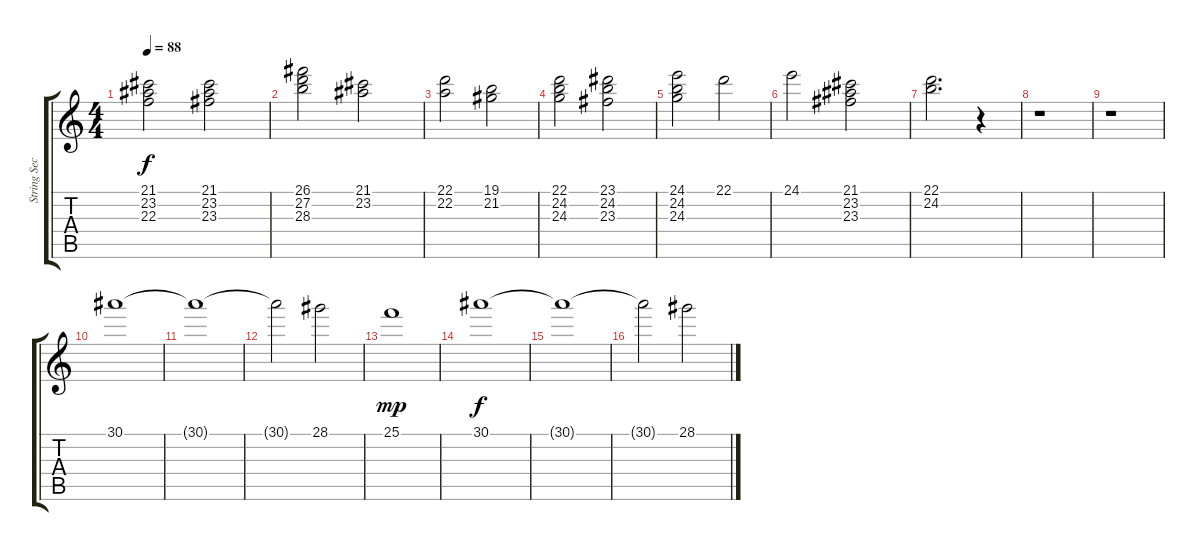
\track ("String Section" "String Sec") {instrument stringensemble1}
\staff {score tabs}
\tuning (E4 B3 G3 D3 A2 E2) {hide}
\ts (4 4)
\tempo 88
\clef g2
\ks c
(21.1 23.2 22.3).2{dy f} (21.1 23.2 23.3).2 |
(26.1 27.2 28.3).2 (21.1 23.2).2 |
(22.1 22.2).2 (19.1 21.2).2 |
(22.1 24.2 24.3).2 (23.1 24.2 23.3).2 |
(24.1 24.2 24.3).2 22.1.2 |
24.1.2 (21.1 23.2 23.3).2 |
(22.1 24.2).2{d} r.4 |
r.1 |
r.1 |
30.1.1 |
30.1{t}.1 |
30.1{t}.2 28.1.2 |
25.1.1{dy mp} |
30.1.1{dy f} |
30.1{t}.1 |
30.1{t}.2 28.1.2
